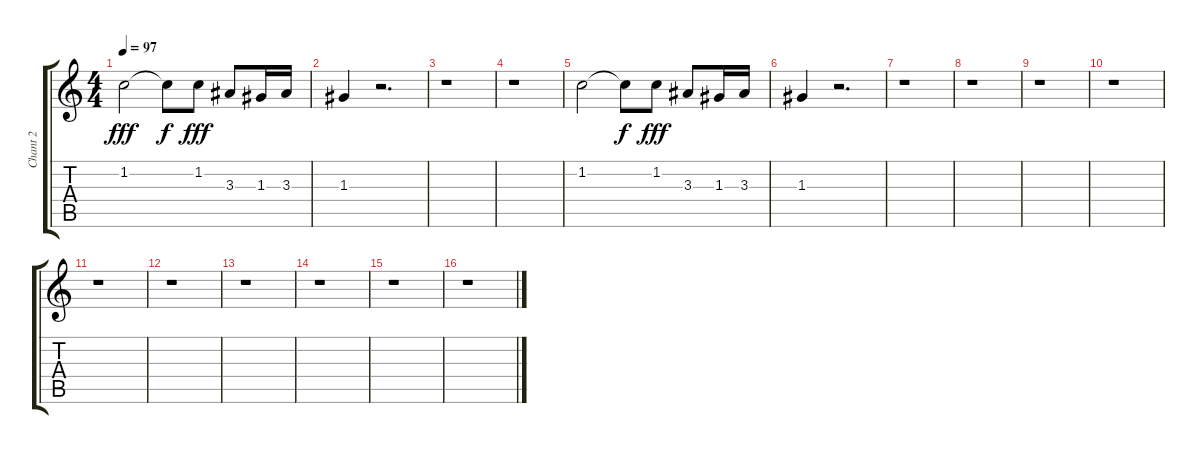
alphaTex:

\track ("Chant 2" "Chant 2") {instrument electricbassfinger}
\staff {score tabs}
\tuning (E4 B3 G3 D3 A2 E2) {hide}
\ts (4 4)
\tempo 97
\clef g2
\ks c
1.2.2{dy fff} 1.2{t}.8{dy f} 1.2.8{dy fff} 3.3.8 1.3.16 3.3.16 |
1.3.4 r.2{d} |
r.1 |
r.1 |
1.2.2 1.2{t}.8{dy f} 1.2.8{dy fff} 3.3.8 1.3.16 3.3.16 |
1.3.4 r.2{d} |
r.1 |
r.1 |
r.1 |
r.1 |
r.1 |
r.1 |
r.1 |
r.1 |
r.1 |
r.1
